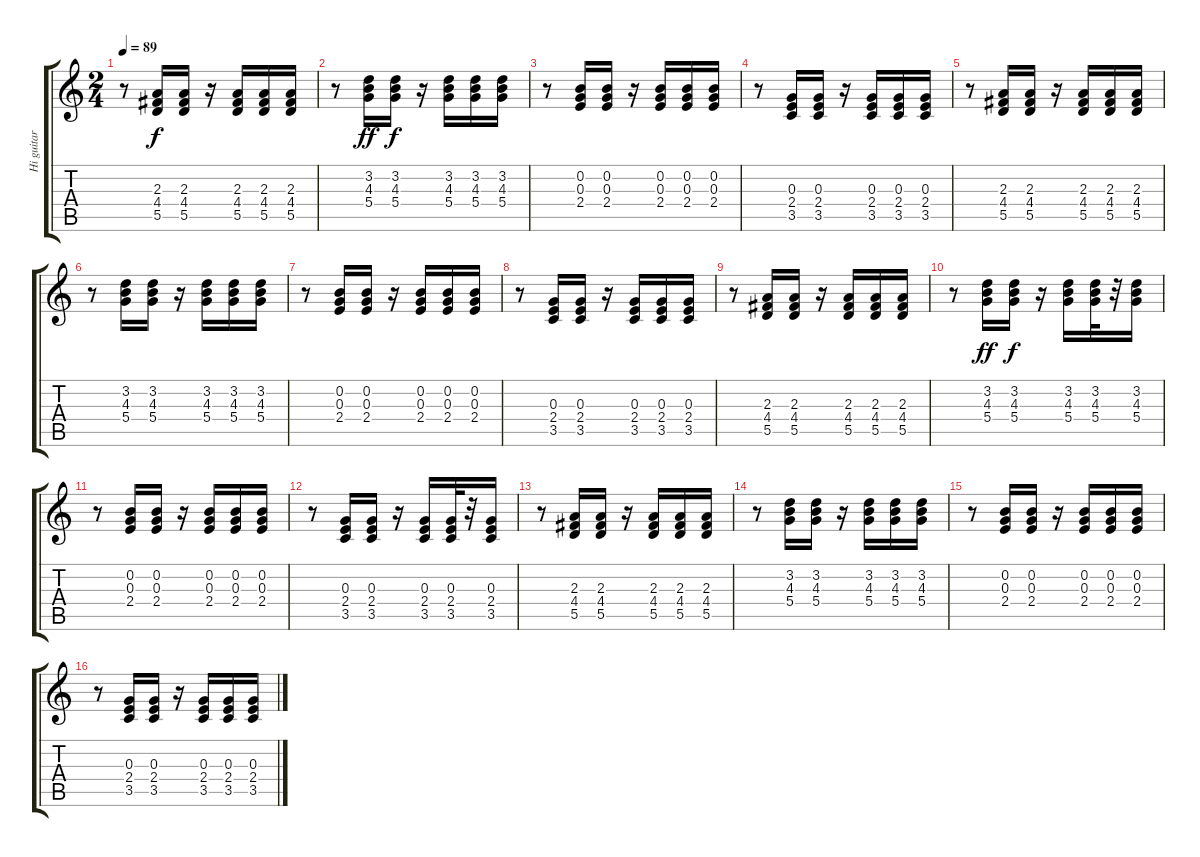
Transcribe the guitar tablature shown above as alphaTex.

\track ("Hi guitar" "Hi guitar") {instrument acousticguitarsteel}
\staff {score tabs}
\tuning (E4 B3 G3 D3 A2 E2) {hide}
\ts (2 4)
\tempo 89
\clef g2
\ks c
r.8{dy f} (2.3 4.4 5.5).16 (2.3 4.4 5.5).16 r.16 (2.3 4.4 5.5).16 (2.3 4.4 5.5).16 (2.3 4.4 5.5).16 |
r.8 (3.2 4.3 5.4).16{dy ff} (3.2 4.3 5.4).16{dy f} r.16 (3.2 4.3 5.4).16 (3.2 4.3 5.4).16 (3.2 4.3 5.4).16 |
r.8 (0.2 0.3 2.4).16 (0.2 0.3 2.4).16 r.16 (0.2 0.3 2.4).16 (0.2 0.3 2.4).16 (0.2 0.3 2.4).16 |
r.8 (0.3 2.4 3.5).16 (0.3 2.4 3.5).16 r.16 (0.3 2.4 3.5).16 (0.3 2.4 3.5).16 (0.3 2.4 3.5).16 |
r.8 (2.3 4.4 5.5).16 (2.3 4.4 5.5).16 r.16 (2.3 4.4 5.5).16 (2.3 4.4 5.5).16 (2.3 4.4 5.5).16 |
r.8 (3.2 4.3 5.4).16 (3.2 4.3 5.4).16 r.16 (3.2 4.3 5.4).16 (3.2 4.3 5.4).16 (3.2 4.3 5.4).16 |
r.8 (0.2 0.3 2.4).16 (0.2 0.3 2.4).16 r.16 (0.2 0.3 2.4).16 (0.2 0.3 2.4).16 (0.2 0.3 2.4).16 |
r.8 (0.3 2.4 3.5).16 (0.3 2.4 3.5).16 r.16 (0.3 2.4 3.5).16 (0.3 2.4 3.5).16 (0.3 2.4 3.5).16 |
r.8 (2.3 4.4 5.5).16 (2.3 4.4 5.5).16 r.16 (2.3 4.4 5.5).16 (2.3 4.4 5.5).16 (2.3 4.4 5.5).16 |
r.8 (3.2 4.3 5.4).16{dy ff} (3.2 4.3 5.4).16{dy f} r.16 (3.2 4.3 5.4).16 (3.2 4.3 5.4).32 r.32 (3.2 4.3 5.4).16 |
r.8 (0.2 0.3 2.4).16 (0.2 0.3 2.4).16 r.16 (0.2 0.3 2.4).16 (0.2 0.3 2.4).16 (0.2 0.3 2.4).16 |
r.8 (0.3 2.4 3.5).16 (0.3 2.4 3.5).16 r.16 (0.3 2.4 3.5).16 (0.3 2.4 3.5).32 r.32 (0.3 2.4 3.5).16 |
r.8 (2.3 4.4 5.5).16 (2.3 4.4 5.5).16 r.16 (2.3 4.4 5.5).16 (2.3 4.4 5.5).16 (2.3 4.4 5.5).16 |
r.8 (3.2 4.3 5.4).16 (3.2 4.3 5.4).16 r.16 (3.2 4.3 5.4).16 (3.2 4.3 5.4).16 (3.2 4.3 5.4).16 |
r.8 (0.2 0.3 2.4).16 (0.2 0.3 2.4).16 r.16 (0.2 0.3 2.4).16 (0.2 0.3 2.4).16 (0.2 0.3 2.4).16 |
r.8 (0.3 2.4 3.5).16 (0.3 2.4 3.5).16 r.16 (0.3 2.4 3.5).16 (0.3 2.4 3.5).16 (0.3 2.4 3.5).16
